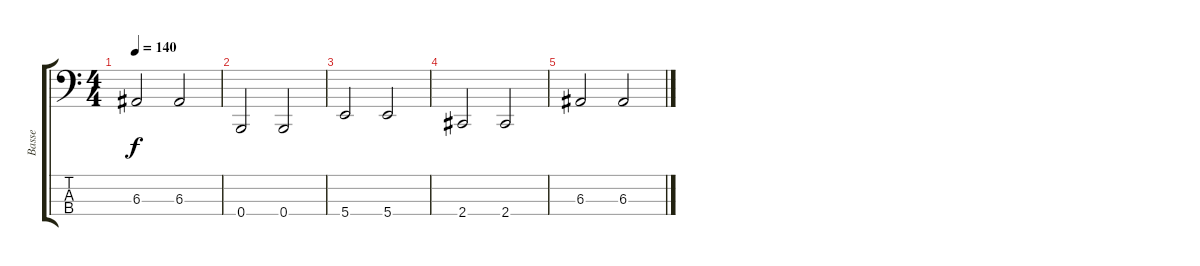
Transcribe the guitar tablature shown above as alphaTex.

\track ("Basse" "Basse") {instrument electricbasspick}
\staff {score tabs}
\tuning (D2 A1 E1 B0) {hide}
\ts (4 4)
\tempo 140
\clef f4
\ks c
6.3.2{dy f} 6.3.2 |
0.4.2 0.4.2 |
5.4.2 5.4.2 |
2.4.2 2.4.2 |
6.3.2 6.3.2
